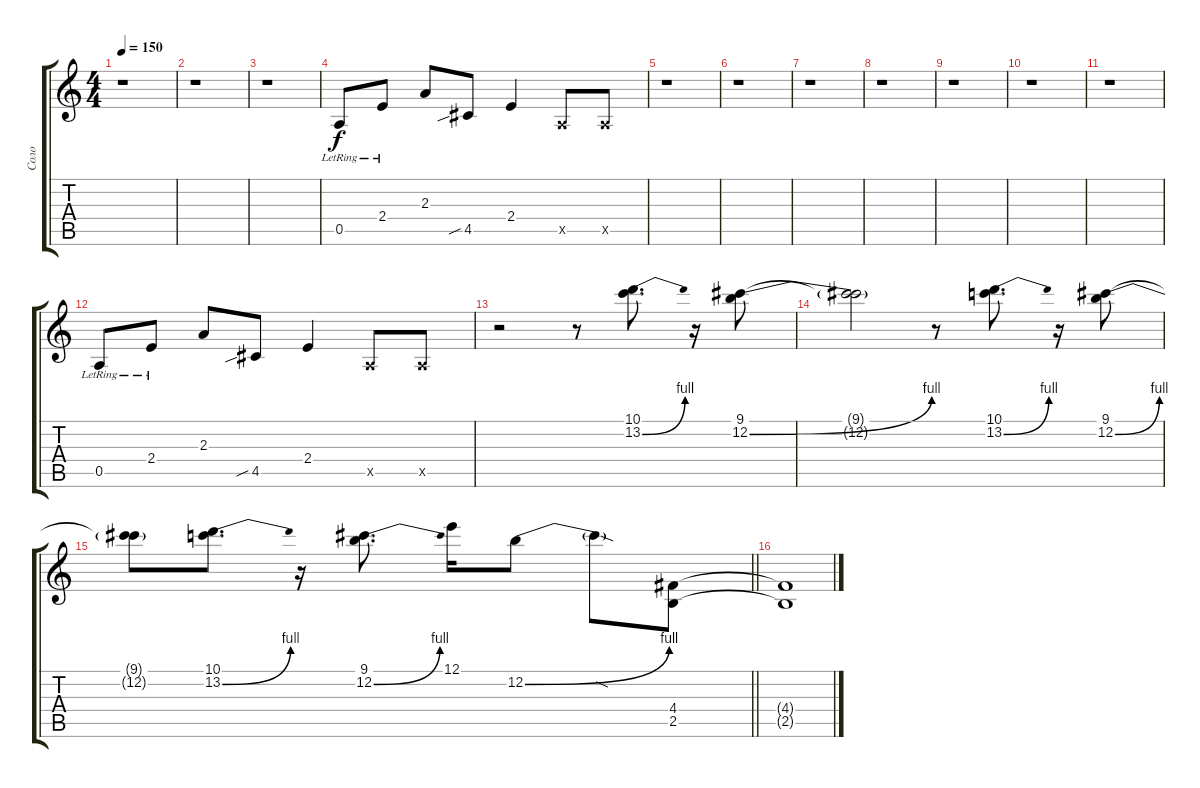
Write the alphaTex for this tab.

\track ("Соло" "Соло") {instrument distortionguitar}
\staff {score tabs}
\tuning (E4 B3 G3 D3 A2 E2) {hide}
\ts (4 4)
\tempo 150
\clef g2
\ks c
r.1{dy f} |
r.1 |
r.1 |
0.5{lr}.8 2.4{lr}.8 2.3.8 4.5{sib}.8 2.4.4 0.5{x}.8 0.5{x}.8 |
r.1 |
r.1 |
r.1 |
r.1 |
r.1 |
r.1 |
r.1 |
0.5{lr}.8 2.4{lr}.8 2.3.8 4.5{sib}.8 2.4.4 0.5{x}.8 0.5{x}.8 |
r.2 r.8 (10.1 13.2{be (bend 0 0 60 4)}).8{d} r.16 (9.1 12.2{be (bend 0 0 60 4)}).8 |
(9.1{t} 12.2{t}).2 r.8 (10.1 13.2{be (bend 0 0 60 4)}).8{d} r.16 (9.1 12.2{be (bend 0 0 60 4)}).8 |
\barLineRight lightlight
(9.1{t} 12.2{t}).8 (10.1 13.2{be (bend 0 0 60 4)}).8{d} r.16 (9.1 12.2{be (bend 0 0 60 4)}).8{d} 12.1.16 12.2{be (bend 0 0 60 4)}.8 12.2{sod t}.8 (4.4 2.5).8 |
(4.4{t} 2.5{t}).1
